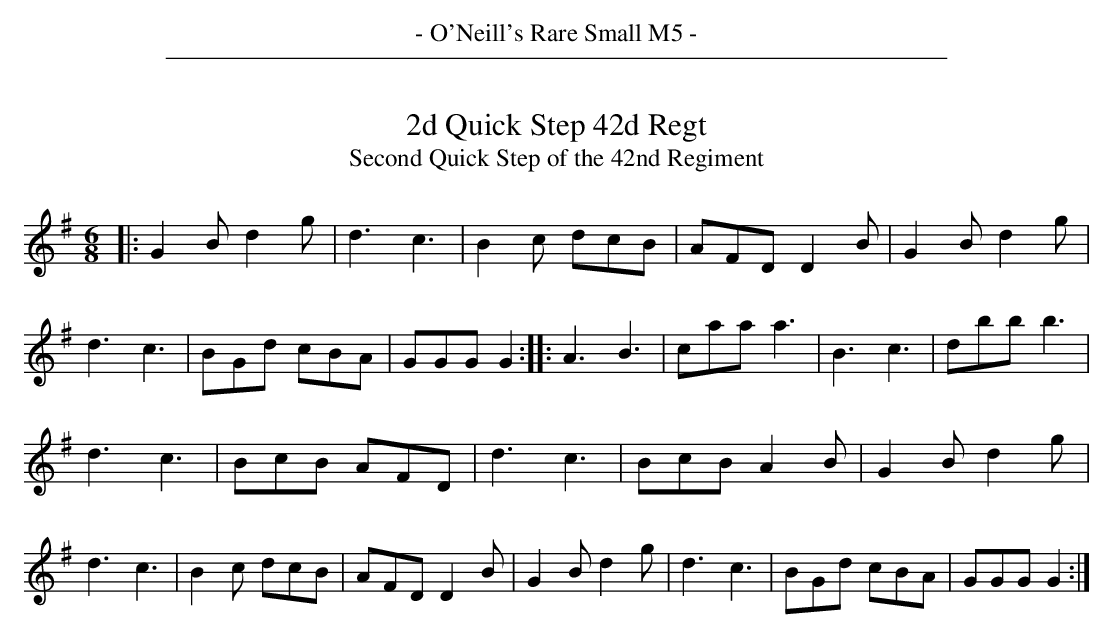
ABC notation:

X:1
T: 2d Quick Step 42d Regt
T: Second Quick Step of the 42nd Regiment
M: 6/8
L: 1/8
K: G
|:\
G2B d2g | d3  c3  | B2c dcB | AFD D2B |\
G2B d2g | d3  c3  | BGd cBA | GGG G2 ::\
A3  B3  | caa a3  | B3  c3  | dbb b3 |
d3  c3  | BcB AFD | d3  c3  | BcB A2B |\
G2B d2g | d3  c3  | B2c dcB | AFD D2B |\
G2B d2g | d3  c3  | BGd cBA | GGG G2 :|
